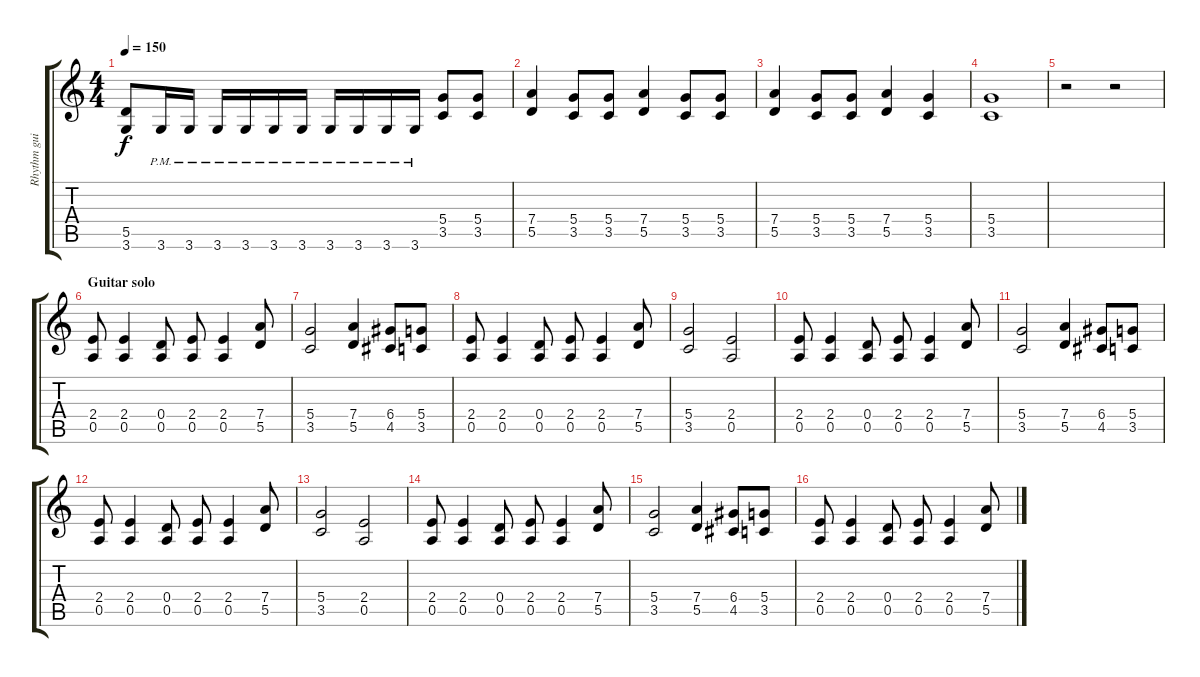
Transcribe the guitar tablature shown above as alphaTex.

\track ("Rhythm guitar" "Rhythm gui") {instrument distortionguitar}
\staff {score tabs}
\tuning (E4 B3 G3 D3 A2 E2) {hide}
\ts (4 4)
\tempo 150
\clef g2
\ks c
(5.5 3.6).8{dy f} 3.6{pm}.16 3.6{pm}.16 3.6{pm}.16 3.6{pm}.16 3.6{pm}.16 3.6{pm}.16 3.6{pm}.16 3.6{pm}.16 3.6{pm}.16 3.6{pm}.16 (5.4 3.5).8 (5.4 3.5).8 |
(7.4 5.5).4 (5.4 3.5).8 (5.4 3.5).8 (7.4 5.5).4 (5.4 3.5).8 (5.4 3.5).8 |
(7.4 5.5).4 (5.4 3.5).8 (5.4 3.5).8 (7.4 5.5).4 (5.4 3.5).4 |
(5.4 3.5).1 |
r.2 r.2 |
\section ("" "Guitar solo")
(2.4 0.5).8 (2.4 0.5).4 (0.4 0.5).8 (2.4 0.5).8 (2.4 0.5).4 (7.4 5.5).8 |
(5.4 3.5).2 (7.4 5.5).4 (6.4 4.5).8 (5.4 3.5).8 |
(2.4 0.5).8 (2.4 0.5).4 (0.4 0.5).8 (2.4 0.5).8 (2.4 0.5).4 (7.4 5.5).8 |
(5.4 3.5).2 (2.4 0.5).2 |
(2.4 0.5).8 (2.4 0.5).4 (0.4 0.5).8 (2.4 0.5).8 (2.4 0.5).4 (7.4 5.5).8 |
(5.4 3.5).2 (7.4 5.5).4 (6.4 4.5).8 (5.4 3.5).8 |
(2.4 0.5).8 (2.4 0.5).4 (0.4 0.5).8 (2.4 0.5).8 (2.4 0.5).4 (7.4 5.5).8 |
(5.4 3.5).2 (2.4 0.5).2 |
(2.4 0.5).8 (2.4 0.5).4 (0.4 0.5).8 (2.4 0.5).8 (2.4 0.5).4 (7.4 5.5).8 |
(5.4 3.5).2 (7.4 5.5).4 (6.4 4.5).8 (5.4 3.5).8 |
(2.4 0.5).8 (2.4 0.5).4 (0.4 0.5).8 (2.4 0.5).8 (2.4 0.5).4 (7.4 5.5).8
